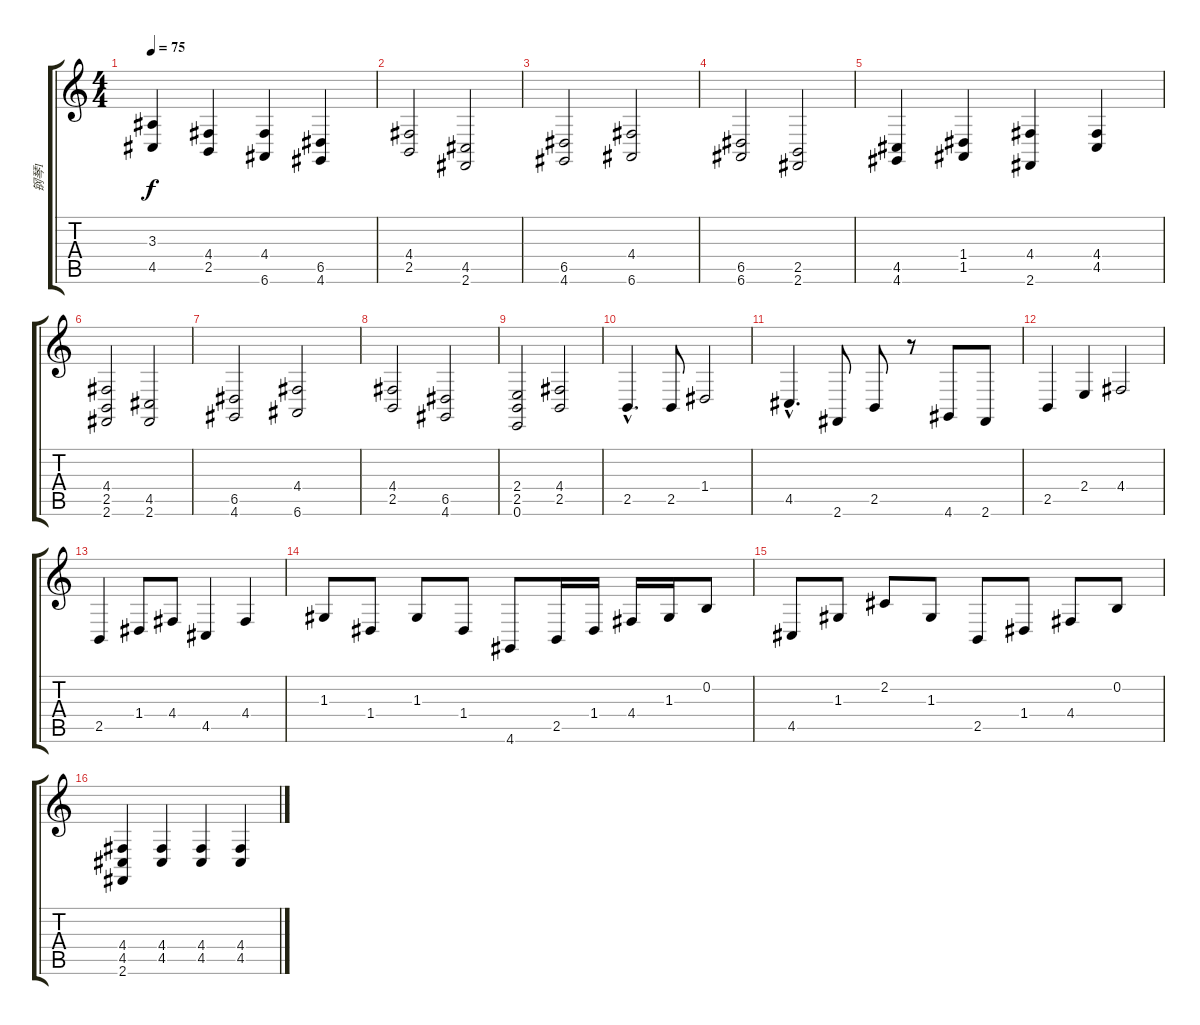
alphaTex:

\track ("钢琴1" "钢琴1") {instrument acousticgrandpiano}
\staff {score tabs}
\tuning (E4 B3 G3 D3 A2 E2) {hide}
\ts (4 4)
\tempo 75
\clef g2
\ks c
(3.3 4.5).4{dy f} (4.4 2.5).4 (4.4 6.6).4 (6.5 4.6).4 |
(4.4 2.5).2 (4.5 2.6).2 |
(6.5 4.6).2 (4.4 6.6).2 |
(6.5 6.6).2 (2.5 2.6).2 |
(4.5 4.6).4 (1.4 1.5).4 (4.4 2.6).4 (4.4 4.5).4 |
(4.4 2.5 2.6).2 (4.5 2.6).2 |
(6.5 4.6).2 (4.4 6.6).2 |
(4.4 2.5).2 (6.5 4.6).2 |
(2.4 2.5 0.6).2 (4.4 2.5).2 |
2.5{hac}.4{d} 2.5.8 1.4.2 |
4.5{hac}.4{d} 2.6.8 2.5.8 r.8 4.6.8 2.6.8 |
2.5.4 2.4.4 4.4.2 |
2.5.4 1.4.8 4.4.8 4.5.4 4.4.4 |
1.3.8 1.4.8 1.3.8 1.4.8 4.6.8 2.5.16 1.4.16 4.4.16 1.3.16 0.2.8 |
4.5.8 1.3.8 2.2.8 1.3.8 2.5.8 1.4.8 4.4.8 0.2.8 |
(4.4 4.5 2.6).4 (4.4 4.5).4 (4.4 4.5).4 (4.4 4.5).4
